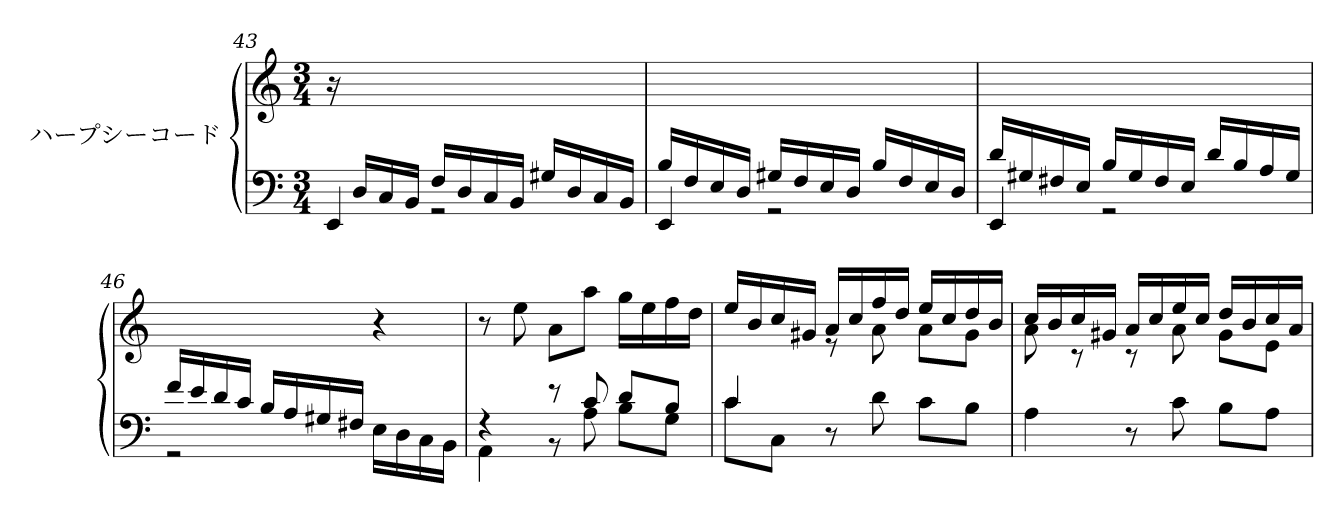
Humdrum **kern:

**kern	**kern
*part1	*part1
*staff2	*staff1
*I"ハープシーコード	*
*clefF4	*clefG2
*k[]	*k[]
*M3/4	*M3/4
=43	=43
*^	*
16ryy	4EE/	16r
16D/LL	.	2ryy
16C/	.	.
16BB/JJ	.	.
16F/LL	2rGG	.
16D/	.	.
16C/	.	.
16BB/JJ	.	.
16G#X/LL	.	.
16D/	.	8.ryy
16C/	.	.
16BB/JJ	.	.
!!LO:LB:g=z
=44	=44	=44
16B/LL	4EE/	2.ryy
16F/	.	.
16E/	.	.
16D/JJ	.	.
16G#X/LL	2rGG	.
16F/	.	.
16E/	.	.
16D/JJ	.	.
16B/LL	.	.
16F/	.	.
16E/	.	.
16D/JJ	.	.
=45	=45	=45
16d/LL	4EE/	2.ryy
16G#X/	.	.
16F#X/	.	.
16E/JJ	.	.
16B/LL	2rGG	.
16G#/	.	.
16F#/	.	.
16E/JJ	.	.
16d/LL	.	.
16B/	.	.
16A/	.	.
16G#/JJ	.	.
=46	=46	=46
16f/LL	2rGG	2ryy
16e/	.	.
16d/	.	.
16c/JJ	.	.
16B/LL	.	.
16A/	.	.
16G#X/	.	.
16F#X/JJ	.	.
4ryy	16E\LL	4r
.	16D\	.
.	16C\	.
.	16BB\JJ	.
!!LO:LB:g=z
=47	=47	=47
4rF	4AA\	8r
.	.	8ee\
8r	8r	8a\L
8c/	8A\	8aa\J
8d/L	8B\L	16gg\LL
.	.	16ee\
8B/J	8G\J	16ff\
.	.	16dd\JJ
=48	=48	=48
*	*	*^
4c/	8c\L	16ee/LL	4ryy
.	.	16b/	.
.	8C\J	16cc/	.
.	.	16g#X/JJ	.
2ryy	8r	16a/LL	8re
.	.	16cc/	.
.	8d\	16ff/	8a\
.	.	16dd/JJ	.
.	8c\L	16ee/LL	8a\L
.	.	16cc/	.
.	8B\J	16dd/	8g#\J
.	.	16b/JJ	.
*v	*v	*	*
=49	=49	=49
4A\	16cc/LL	8a\
.	16b/	.
.	16cc/	8r
.	16g#X/JJ	.
8r	16a/LL	8r
.	16cc/	.
8c\	16ee/	8a\
.	16cc/JJ	.
8B\L	16dd/LL	8g#\L
.	16b/	.
8A\J	16cc/	8e\J
.	16a/JJ	.
*	*v	*v
=	=
*-	*-
